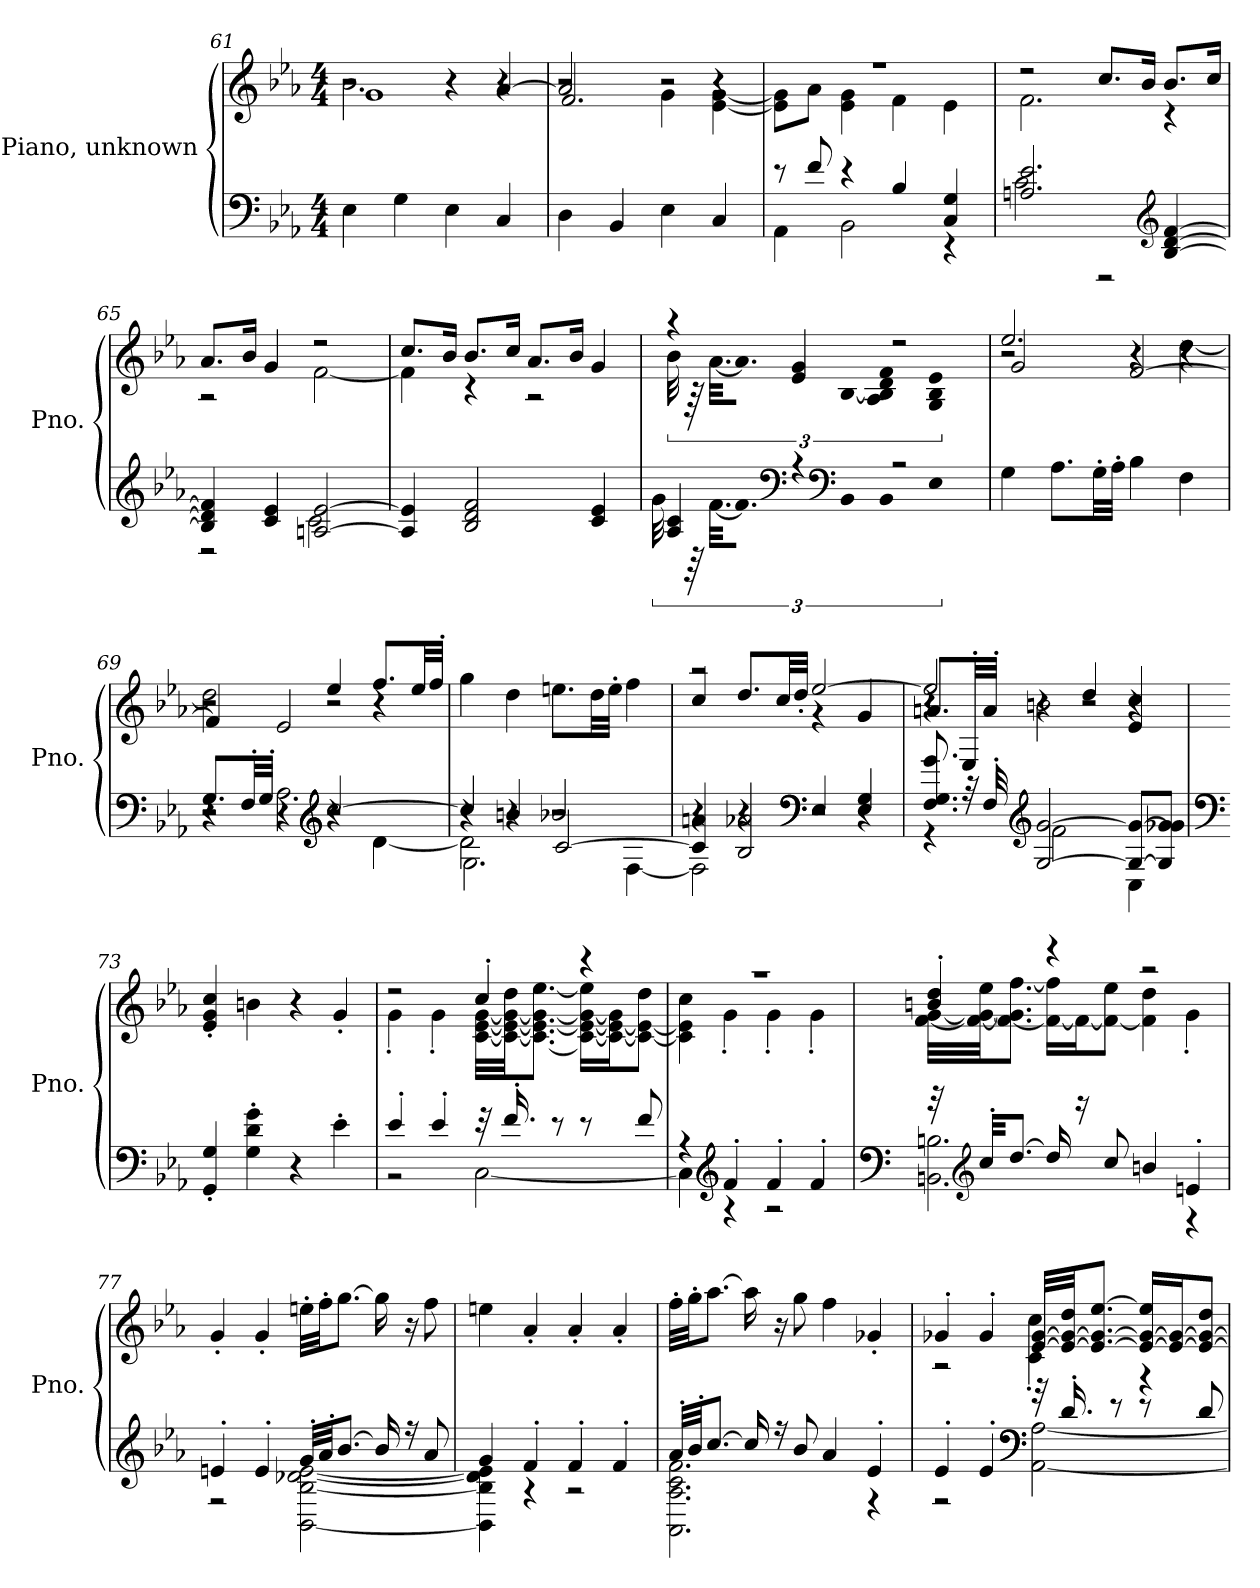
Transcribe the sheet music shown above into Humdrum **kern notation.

**kern	**kern
*part1	*part1
*staff2	*staff1
*I"Piano, unknown	*
*I'Pno.	*
*clefF4	*clefG2
*k[b-e-a-]	*k[b-e-a-]
*M4/4	*M4/4
=61	=61
*	*^
*	*	*^
4E-\	2r	2.b-\	1g
4G\	.	.	.
4E-\	4r	.	.
4C/	[4a-/	4r	.
=62	=62	=62	=62
4D\	2a-/]	2r	2.f/
4BB-/	.	.	.
4E-\	2r	4g\	.
4C/	.	[4e-\ [4g\	4r
*	*	*v	*v
!!LO:LB:g=z
=63	=63	=63
*^	*	*
8r	4AA-\	1r	8e-\] 8g\]L
8f/	.	.	8a-\J
4r	2BB-\	.	4e-\ 4g\
4B-/	.	.	4f\
4C/ 4G/	4r	.	4e-\
=64	=64	=64	=64
2.An/ 2.e-/	2c\	2r	2.f\
.	2r	8.cc/L	.
.	.	16b-/Jk	.
*clefG2	*	*	*
[4B-/ [4d/ [4f/	.	8.b-/L	4r
.	.	16cc/Jk	.
=65	=65	=65	=65
4B-/] 4d/] 4f/]	2r	8.a-/L	2r
.	.	16b-/Jk	.
4c/ 4e-/	.	4g/	.
[2An/ [2e-/	2c\	2r	[2f\
*v	*v	*	*
=66	=66	=66
4A/] 4e-/]	8.cc/L	4f\]
.	16b-/Jk	.
2B-/ 2d/ 2f/	8.b-/L	4r
.	16cc/Jk	.
.	8.a-/L	2r
.	16b-/Jk	.
4c/ 4e-/	4g/	.
!!LO:LB:g=z	!!
=67	=67	=67
*^	*	*
4A-/ 4c/	48g\	4r	48b-\
.	96r	.	96r
.	[48.f\KKL	.	[48.a-\KKL
.	8.f\J]	.	8.a-\J]
*clefF4	*	*	*
4r	4BB-\	4e-/ 4g/	[4B-\
2r	4BB-\	2r	4A-\ 4B-\] 4d\ 4f\
.	4E-\	.	4G\ 4B-\ 4e-\
*v	*v	*	*
=68	=68	=68
*	*	*^
4G\	2.ee-/	2r	2g/
8.A-\L	.	.	.
32G'\LL	.	.	.
32A-'\JJJ	.	.	.
4B-\	.	4r	[2f/
4F\	4r	[4dd\	.
=69	=69	=69	=69
*^	*	*	*
*	*^	*	*	*
*	*	*^	*	*	*
2r	2r	8.G/L	4r	2r	2dd\]	4f/]
.	.	32F'/LL	.	.	.	.
.	.	32G'/JJJ	.	.	.	.
.	.	4r	2.A-\	.	.	2e-/
*clefG2	*	*	*	*	*	*
[2cc/	4r	2r	.	4ee-/	2r	.
.	[4d\	.	.	8.ff/L	.	4r
.	.	.	.	32ee-/LL	.	.
.	.	.	.	32ff'/JJJ	.	.
*	*	*	*	*v	*v	*v
=70	=70	=70	=70	=70
4cc/]	2d\]	4r	2.G\	4gg\
4r	.	4bn/	.	4dd\
2b-X/	2r	[2c/	.	8.een\L
.	.	.	.	32dd\LL
.	.	.	.	32ee'\JJJ
.	.	.	[4F\	4ff\
*	*	*v	*v	*
!!LO:LB:g=z
=71	=71	=71	=71
*	*	*	*^
4r	4c/] 4an/	2F\]	2r	4cc/
2B-/ 2a-X/	4r	.	.	8.dd/L
.	.	.	.	32cc/LL
.	.	.	.	32dd'/JJJ
*clefF4	*	*	*	*
.	4E-/	2r	[2ee-/	4r
4r	4E-/ 4G/	.	.	4g/
*	*v	*v	*	*
=72	=72	=72	=72
*	*	*	*^
8.F/ 8.G/ 8.g/	4r	2ee-/]	4r	8.an/L
32r	.	.	.	32E-'/LL
32F'/	.	.	.	32a'/JJJ
*clefG2	*	*	*	*
[2G/ [2g/	2f\	.	2bn\	4r
.	.	2r	.	4dd/
8G/_ 8g/_L	4C\	.	4r	4e-/ 4cc/
8G/] 8g-X/ 8g/]J	.	.	.	.
*v	*v	*	*	*
*	*v	*v	*v
=73	=73
*clefF4	*
4GG/' 4G/'	4e-/' 4g/' 4cc/'
4G\' 4d\' 4g\'	4bn\
4r	4r
4e-'\	4g'/
=74	=74
*^	*^
4e-'/	2r	2r	4g'\
4e-'/	.	.	4g'\
32r	[2C\	4cc'/	[32c\ [32e-\ [32g\LLL
16.f'/	.	.	32c\_ 32e-\_ 32g\_ 32dd\JJ
.	.	.	8.c\_ 8.e-\_ 8.g\_ [8.ee-\J
8r	.	.	.
8r	.	4r	16c\_ 16e-\_ 16g\_ 16ee-\]LL
.	.	.	16c\_ 16e-\_ 16g\]J
8f/	.	.	8c\_ 8e-\_ 8dd\J
!!LO:PB:g=z	!!
=75	=75	=75	=75
4r	4C\]	1r	4c\] 4e-\] 4cc\
*clefG2	*	*	*
4f'/	4r	.	4g'\
4f'/	2r	.	4g'\
4f'/	.	.	4g'\
=76	=76	=76	=76
*clefF4	*	*	*
32r	2.BBn\ 2.Bn\	4bn/' 4dd/'	[32f\ [32g\LLL
*clefG2	*	*	*
32cc'/KKL	.	.	32f\_ 32g\_ 32ee-\JJ
[8.dd/J	.	.	8.f\_ 8.g\] [8.ff\J
16dd/]	.	4r	16f\_ 16ff\]LL
16r	.	.	16f\J_
8cc/	.	.	8f\_ 8ee-\J
4bn/	.	2r	4f\] 4dd\
4en'/	4r	.	4g'\
*	*	*v	*v
=77	=77	=77
4en'/	2r	4g'/
4e'/	.	4g'/
32g'/LLL	[2BB-\ [2B-\ [2d-X\ [2e\	32een'\LLL
32a-'/JJ	.	32ff'\JJ
[8.b-/J	.	[8.gg\J
16b-/]	.	16gg\]
16r	.	16r
8a-/	.	8ff\
=78	=78	=78
4g/	4BB-\] 4B-\] 4d-\] 4e\]	4een\
4f'/	4r	4a-'/
4f'/	2r	4a-'/
4f'/	.	4a-'/
!!LO:LB:g=z
=79	=79	=79
32a-'/LLL	2.AA-\ 2.A-\ 2.c\ 2.f\	32ff'\LLL
32b-'/JJ	.	32gg'\JJ
[8.cc/J	.	[8.aa-\J
16cc/]	.	16aa-\]
16r	.	16r
8b-/	.	8gg\
4a-/	.	4ff\
4e-'/	4r	4g-X'/
=80	=80	=80
*	*	*^
4e-'/	2r	4g-X'/	2r
4e-'/	.	4g-'/	.
*clefF4	*	*	*
32r	[2AA-\ [2A-\	[32e-/ [32g-/LLL	4c\' 4cc\'
16.d'/	.	32e-/_ 32g-/_ 32dd/JJ	.
.	.	8.e-/_ 8.g-/_ [8.ee-/J	.
8r	.	.	.
8r	.	16e-/_ 16g-/_ 16ee-/]LL	4r
.	.	16e-/_ 16g-/_J	.
8d/	.	8e-/_ 8g-/_ 8dd/J	.
*v	*v	*	*
*	*v	*v
=	=
*-	*-
